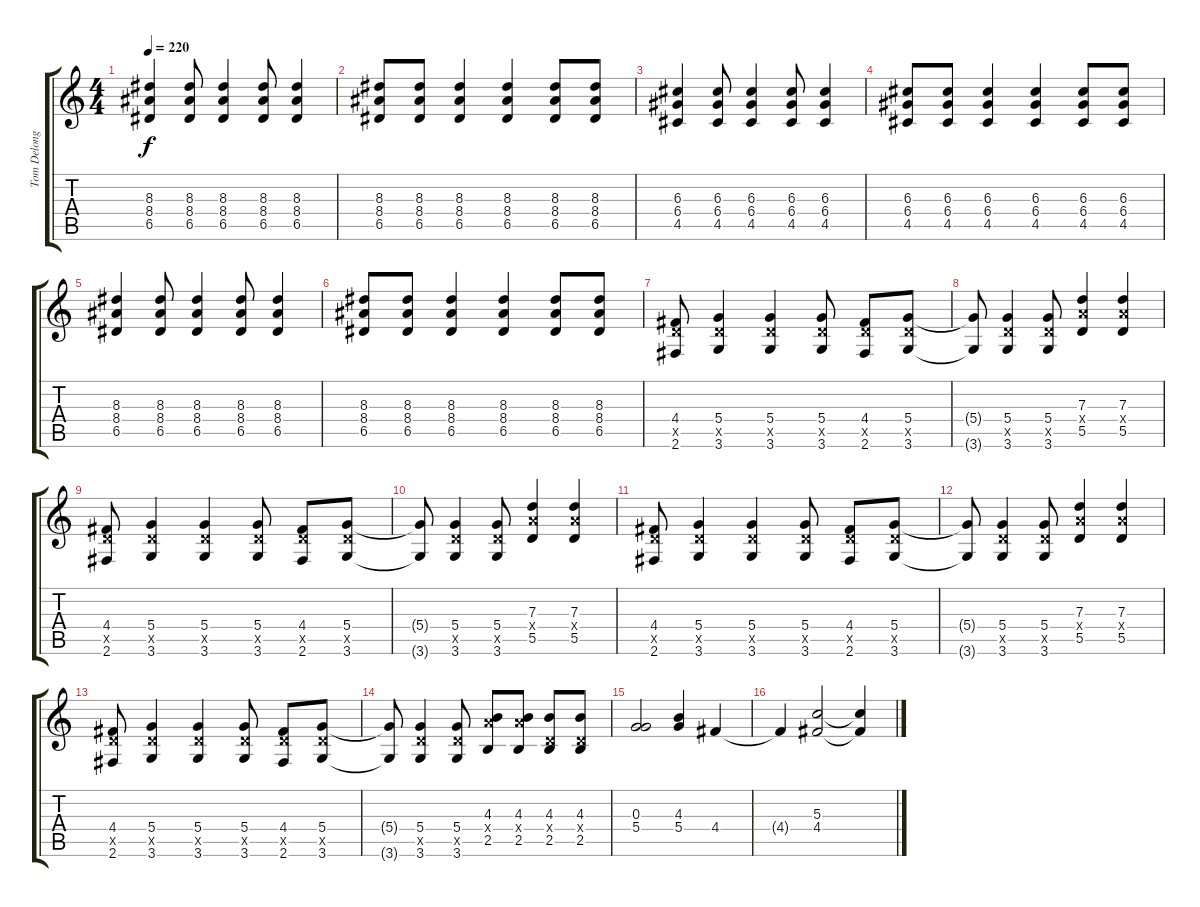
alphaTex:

\track ("Tom Delonge (Guitar)" "Tom Delong") {instrument overdrivenguitar}
\staff {score tabs}
\tuning (E4 B3 G3 D3 A2 E2) {hide}
\ts (4 4)
\tempo 220
\clef g2
\ks c
(8.3 8.4 6.5).4{dy f} (8.3 8.4 6.5).8 (8.3 8.4 6.5).4 (8.3 8.4 6.5).8 (8.3 8.4 6.5).4 |
(8.3 8.4 6.5).8 (8.3 8.4 6.5).8 (8.3 8.4 6.5).4 (8.3 8.4 6.5).4 (8.3 8.4 6.5).8 (8.3 8.4 6.5).8 |
(6.3 6.4 4.5).4 (6.3 6.4 4.5).8 (6.3 6.4 4.5).4 (6.3 6.4 4.5).8 (6.3 6.4 4.5).4 |
(6.3 6.4 4.5).8 (6.3 6.4 4.5).8 (6.3 6.4 4.5).4 (6.3 6.4 4.5).4 (6.3 6.4 4.5).8 (6.3 6.4 4.5).8 |
(8.3 8.4 6.5).4 (8.3 8.4 6.5).8 (8.3 8.4 6.5).4 (8.3 8.4 6.5).8 (8.3 8.4 6.5).4 |
(8.3 8.4 6.5).8 (8.3 8.4 6.5).8 (8.3 8.4 6.5).4 (8.3 8.4 6.5).4 (8.3 8.4 6.5).8 (8.3 8.4 6.5).8 |
(4.4 5.5{x} 2.6).8 (5.4 5.5{x} 3.6).4 (5.4 5.5{x} 3.6).4 (5.4 5.5{x} 3.6).8 (4.4 5.5{x} 2.6).8 (5.4 5.5{x} 3.6).8 |
(5.4{t} 3.6{t}).8 (5.4 5.5{x} 3.6).4 (5.4 5.5{x} 3.6).8 (7.3 7.4{x} 5.5).4 (7.3 7.4{x} 5.5).4 |
(4.4 5.5{x} 2.6).8 (5.4 5.5{x} 3.6).4 (5.4 5.5{x} 3.6).4 (5.4 5.5{x} 3.6).8 (4.4 5.5{x} 2.6).8 (5.4 5.5{x} 3.6).8 |
(5.4{t} 3.6{t}).8 (5.4 5.5{x} 3.6).4 (5.4 5.5{x} 3.6).8 (7.3 7.4{x} 5.5).4 (7.3 7.4{x} 5.5).4 |
(4.4 5.5{x} 2.6).8 (5.4 5.5{x} 3.6).4 (5.4 5.5{x} 3.6).4 (5.4 5.5{x} 3.6).8 (4.4 5.5{x} 2.6).8 (5.4 5.5{x} 3.6).8 |
(5.4{t} 3.6{t}).8 (5.4 5.5{x} 3.6).4 (5.4 5.5{x} 3.6).8 (7.3 7.4{x} 5.5).4 (7.3 7.4{x} 5.5).4 |
(4.4 5.5{x} 2.6).8 (5.4 5.5{x} 3.6).4 (5.4 5.5{x} 3.6).4 (5.4 5.5{x} 3.6).8 (4.4 5.5{x} 2.6).8 (5.4 5.5{x} 3.6).8 |
(5.4{t} 3.6{t}).8 (5.4 5.5{x} 3.6).4 (5.4 5.5{x} 3.6).8 (4.3 7.4{x} 2.5).8 (4.3 7.4{x} 2.5).8 (4.3 0.4{x} 2.5).8 (4.3 0.4{x} 2.5).8 |
(0.3 5.4).2{volume 13 instrument acousticguitarsteel} (4.3 5.4).4 4.4.4 |
4.4{t}.4 (5.3 4.4).2 (5.3{t} 4.4{t}).4
